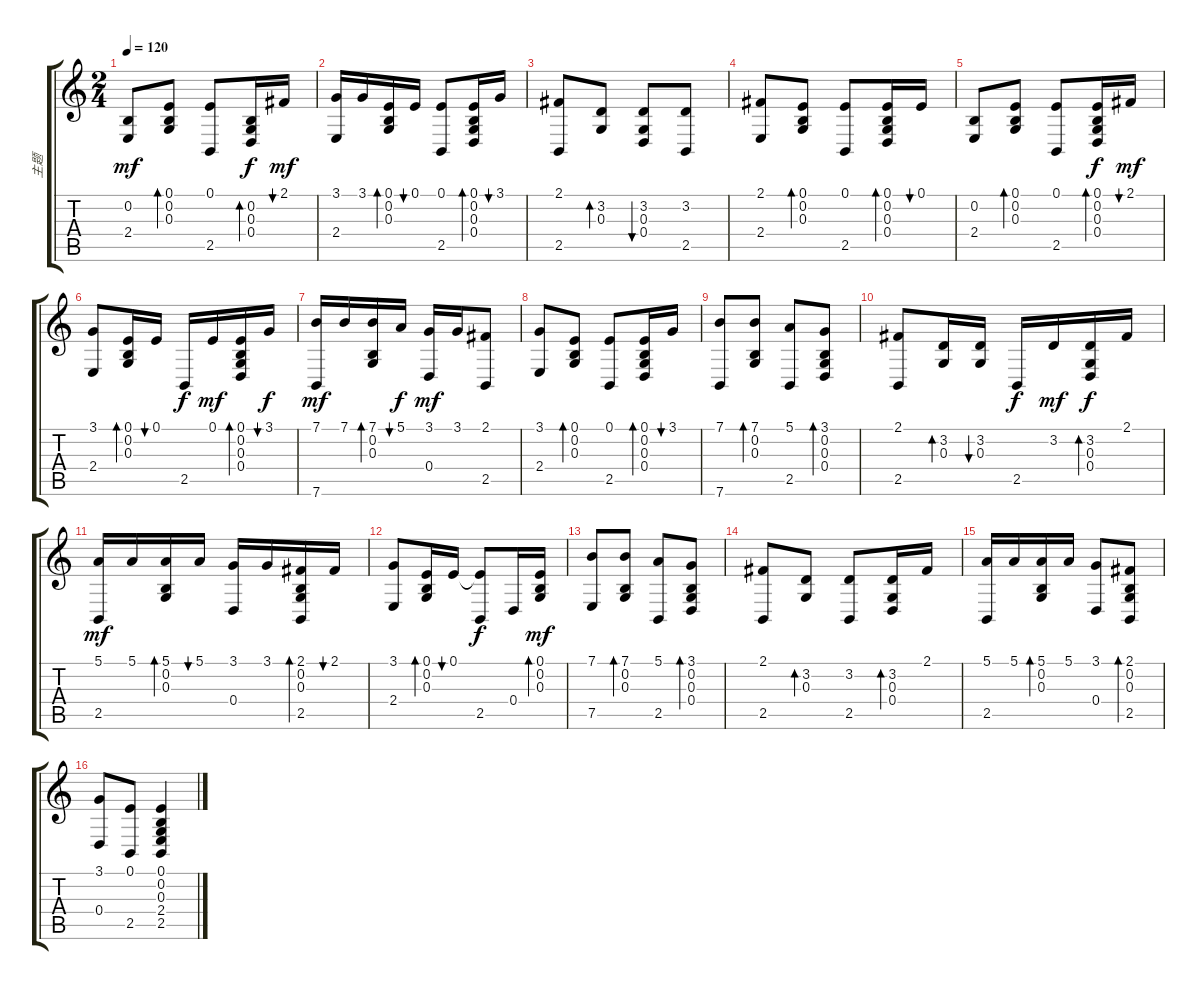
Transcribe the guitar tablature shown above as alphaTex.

\track ("主题" "主题") {instrument orchestralharp}
\staff {score tabs}
\tuning (E4 B3 G3 D3 A2 E2) {hide}
\ts (2 4)
\tempo 120
\clef g2
\ks c
(0.2 2.4).8{dy mf} (0.1 0.2 0.3).8{bd 60} (0.1 2.5).8 (0.2 0.3 0.4).16{bd 60 dy f} 2.1.16{bu 60 dy mf} |
(3.1 2.4).16 3.1.16 (0.1 0.2 0.3).16{bd 60} 0.1.16{bu 60} (0.1 2.5).8 (0.1 0.2 0.3 0.4).16{bd 60} 3.1.16{bu 60} |
(2.1 2.5).8 (3.2 0.3).8{bd 60} (3.2 0.3 0.4).8{bu 60} (3.2 2.5).8 |
(2.1 2.4).8 (0.1 0.2 0.3).8{bd 60} (0.1 2.5).8 (0.1 0.2 0.3 0.4).16{bd 60} 0.1.16{bu 60} |
(0.2 2.4).8 (0.1 0.2 0.3).8{bd 60} (0.1 2.5).8 (0.1 0.2 0.3 0.4).16{bd 60 dy f} 2.1.16{bu 60 dy mf} |
(3.1 2.4).8 (0.1 0.2 0.3).16{bd 60} 0.1.16{bu 60} 2.5.16{dy f} 0.1.16{dy mf} (0.1 0.2 0.3 0.4).16{bd 60} 3.1.16{bu 60 dy f} |
(7.1 7.6).16{dy mf} 7.1.16 (7.1 0.2 0.3).16{bd 60} 5.1.16{bu 60 dy f} (3.1 0.4).16{dy mf} 3.1.16 (2.1 2.5).8 |
(3.1 2.4).8 (0.1 0.2 0.3).8{bd 60} (0.1 2.5).8 (0.1 0.2 0.3 0.4).16{bd 60} 3.1.16{bu 60} |
(7.1 7.6).8 (7.1 0.2 0.3).8{bd 60} (5.1 2.5).8 (3.1 0.2 0.3 0.4).8{bd 60} |
(2.1 2.5).8 (3.2 0.3).16{bd 60} (3.2 0.3).16{bu 60} 2.5.16{dy f} 3.2.16{dy mf} (3.2 0.3 0.4).16{bd 60 dy f} 2.1.16 |
(5.1 2.5).16{dy mf} 5.1.16 (5.1 0.2 0.3).16{bd 60} 5.1.16{bu 60} (3.1 0.4).16 3.1.16 (2.1 0.2 0.3 2.5).16{bd 60} 2.1.16{bu 60} |
(3.1 2.4).8 (0.1 0.2 0.3).16{bd 60} 0.1.16{bu 60} (0.1{t} 2.5).8{dy f} 0.4.16 (0.1 0.2 0.3).16{bd 60 dy mf} |
(7.1 7.5).8 (7.1 0.2 0.3).8{bd 60} (5.1 2.5).8 (3.1 0.2 0.3 0.4).8{bd 60} |
(2.1 2.5).8 (3.2 0.3).8{bd 60} (3.2 2.5).8 (3.2 0.3 0.4).16{bd 60} 2.1.16 |
(5.1 2.5).16 5.1.16 (5.1 0.2 0.3).16{bd 60} 5.1.16 (3.1 0.4).8 (2.1 0.2 0.3 2.5).8{bd 60} |
(3.1 0.4).8 (0.1 2.5).8 (0.1 0.2 0.3 2.4 2.5).4
